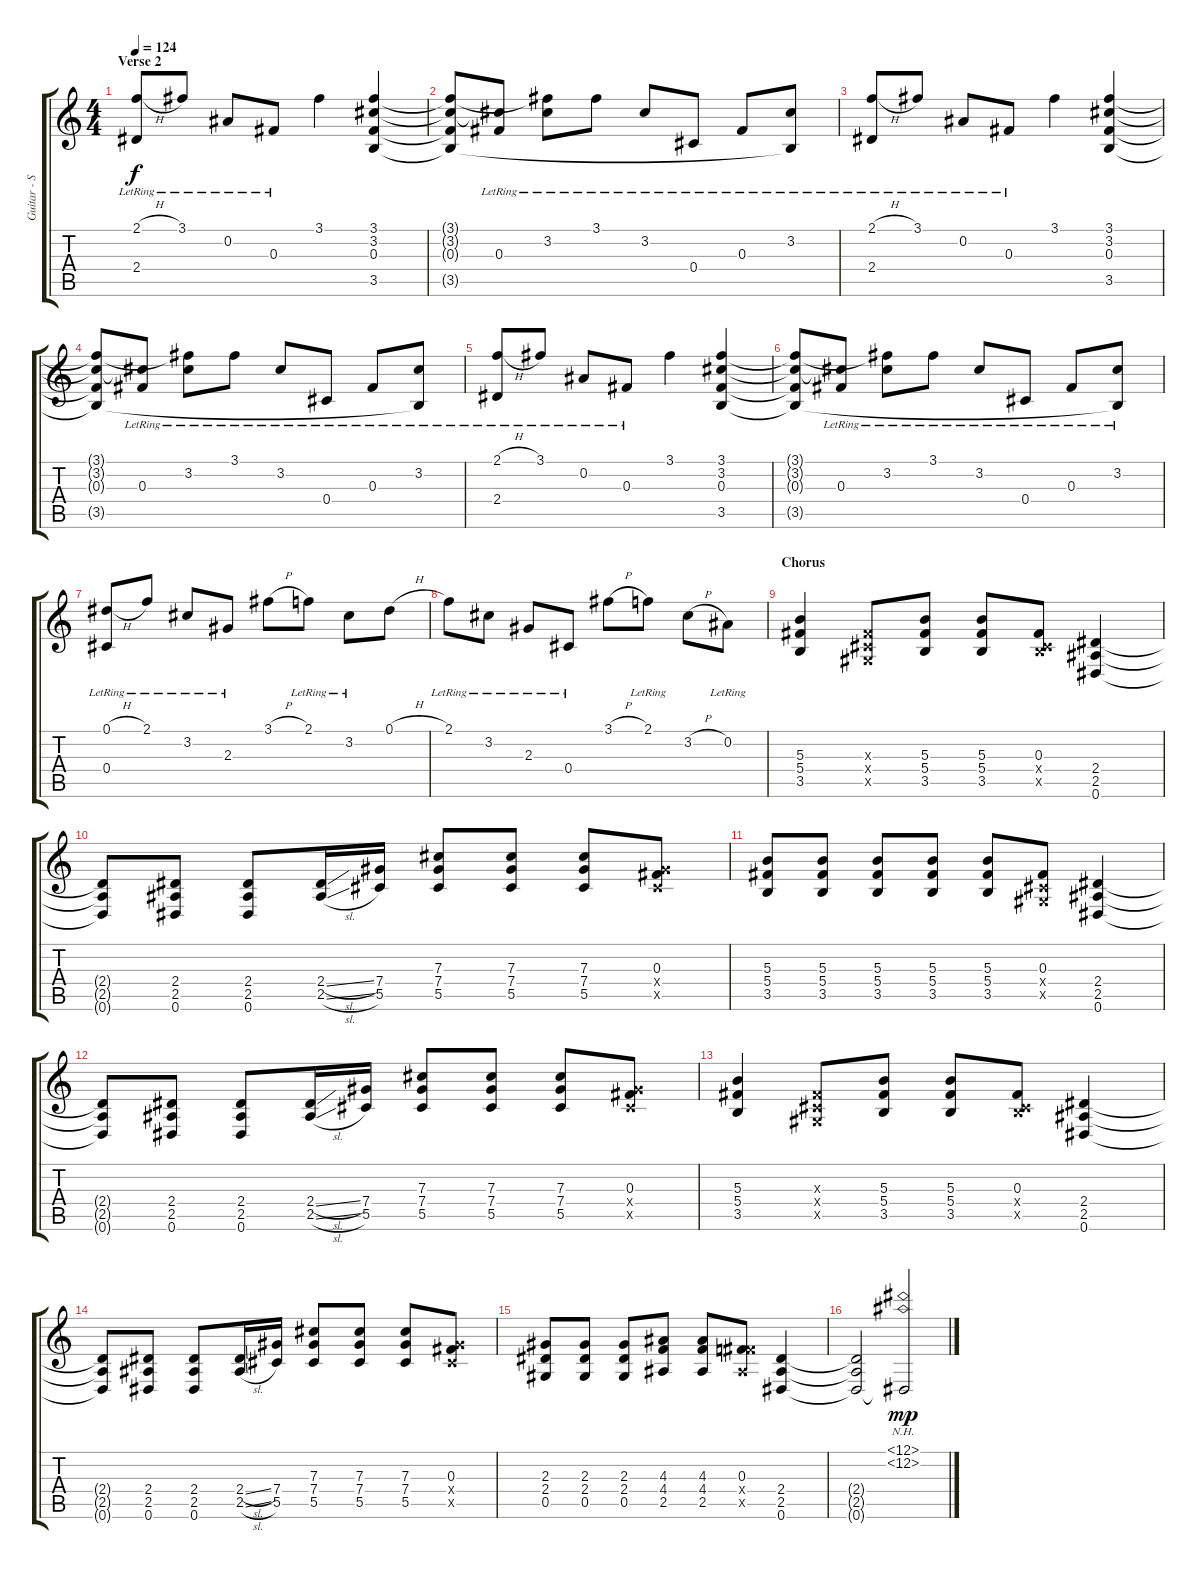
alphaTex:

\track ("Guitar - Shaun Morgan" "Guitar - S") {instrument acousticguitarsteel}
\staff {score tabs}
\tuning (Eb4 Bb3 Gb3 Db3 Ab2 Eb2) {hide}
\ts (4 4)
\section ("" "Verse 2")
\tempo 124
\clef g2
\ks c
(2.1{h} 2.4{lr}).8{dy f} 3.1{lr}.8 0.2{lr}.8 0.3{lr}.8 3.1.4 (3.1 3.2 0.3 3.5).4 |
(3.1{t} 3.2{t} 0.3{t} 3.5{t}).8 (3.2{t} 0.3{lr}).8 (3.1{t} 3.2{lr}).8 3.1{lr}.8 3.2{lr}.8 0.4{lr}.8 0.3{lr}.8 (3.2{lr} 3.5{t}).8 |
(2.1{h} 2.4{lr}).8 3.1{lr}.8 0.2{lr}.8 0.3{lr}.8 3.1.4 (3.1 3.2 0.3 3.5).4 |
(3.1{t} 3.2{t} 0.3{t} 3.5{t}).8 (3.2{t} 0.3{lr}).8 (3.1{t} 3.2{lr}).8 3.1{lr}.8 3.2{lr}.8 0.4{lr}.8 0.3{lr}.8 (3.2{lr} 3.5{t}).8 |
(2.1{h} 2.4{lr}).8 3.1{lr}.8 0.2{lr}.8 0.3{lr}.8 3.1.4 (3.1 3.2 0.3 3.5).4 |
(3.1{t} 3.2{t} 0.3{t} 3.5{t}).8 (3.2{t} 0.3{lr}).8 (3.1{t} 3.2{lr}).8 3.1{lr}.8 3.2{lr}.8 0.4{lr}.8 0.3{lr}.8 (3.2{lr} 3.5{t}).8 |
(0.1{h} 0.4{lr}).8 2.1{lr}.8 3.2{lr}.8 2.3{lr}.8 3.1{h}.8 2.1{lr}.8 3.2{lr}.8 0.1{h}.8 |
2.1{lr}.8 3.2{lr}.8 2.3{lr}.8 0.4{lr}.8 3.1{h}.8 2.1{lr}.8 3.2{h}.8 0.2{lr}.8 |
\section ("" "Chorus")
(5.3 5.4 3.5).4 (0.3{x} 0.4{x} 0.5{x}).8 (5.3 5.4 3.5).8 (5.3 5.4 3.5).8 (0.3 0.4{x} 3.5{x}).8 (2.4 2.5 0.6).4 |
(2.4{t} 2.5{t} 0.6{t}).8 (2.4 2.5 0.6).8 (2.4 2.5 0.6).8 (2.4{sl} 2.5{sl}).16 (7.4 5.5).16 (7.3 7.4 5.5).8 (7.3 7.4 5.5).8 (7.3 7.4 5.5).8 (0.3 7.4{x} 5.5{x}).8 |
(5.3 5.4 3.5).8 (5.3 5.4 3.5).8 (5.3 5.4 3.5).8 (5.3 5.4 3.5).8 (5.3 5.4 3.5).8 (0.3 0.4{x} 0.5{x}).8 (2.4 2.5 0.6).4 |
(2.4{t} 2.5{t} 0.6{t}).8 (2.4 2.5 0.6).8 (2.4 2.5 0.6).8 (2.4{sl} 2.5{sl}).16 (7.4 5.5).16 (7.3 7.4 5.5).8 (7.3 7.4 5.5).8 (7.3 7.4 5.5).8 (0.3 7.4{x} 5.5{x}).8 |
(5.3 5.4 3.5).4 (0.3{x} 0.4{x} 0.5{x}).8 (5.3 5.4 3.5).8 (5.3 5.4 3.5).8 (0.3 0.4{x} 3.5{x}).8 (2.4 2.5 0.6).4 |
(2.4{t} 2.5{t} 0.6{t}).8 (2.4 2.5 0.6).8 (2.4 2.5 0.6).8 (2.4{sl} 2.5{sl}).16 (7.4 5.5).16 (7.3 7.4 5.5).8 (7.3 7.4 5.5).8 (7.3 7.4 5.5).8 (0.3 7.4{x} 5.5{x}).8 |
(2.3 2.4 0.5).8 (2.3 2.4 0.5).8 (2.3 2.4 0.5).8 (4.3 4.4 2.5).8 (4.3 4.4 2.5).8 (0.3 4.4{x} 2.5{x}).8 (2.4 2.5 0.6).4 |
(2.4{t} 2.5{t} 0.6{t}).2 (12.1{nh} 12.2{nh} 0.6{t}).2{dy mp}
